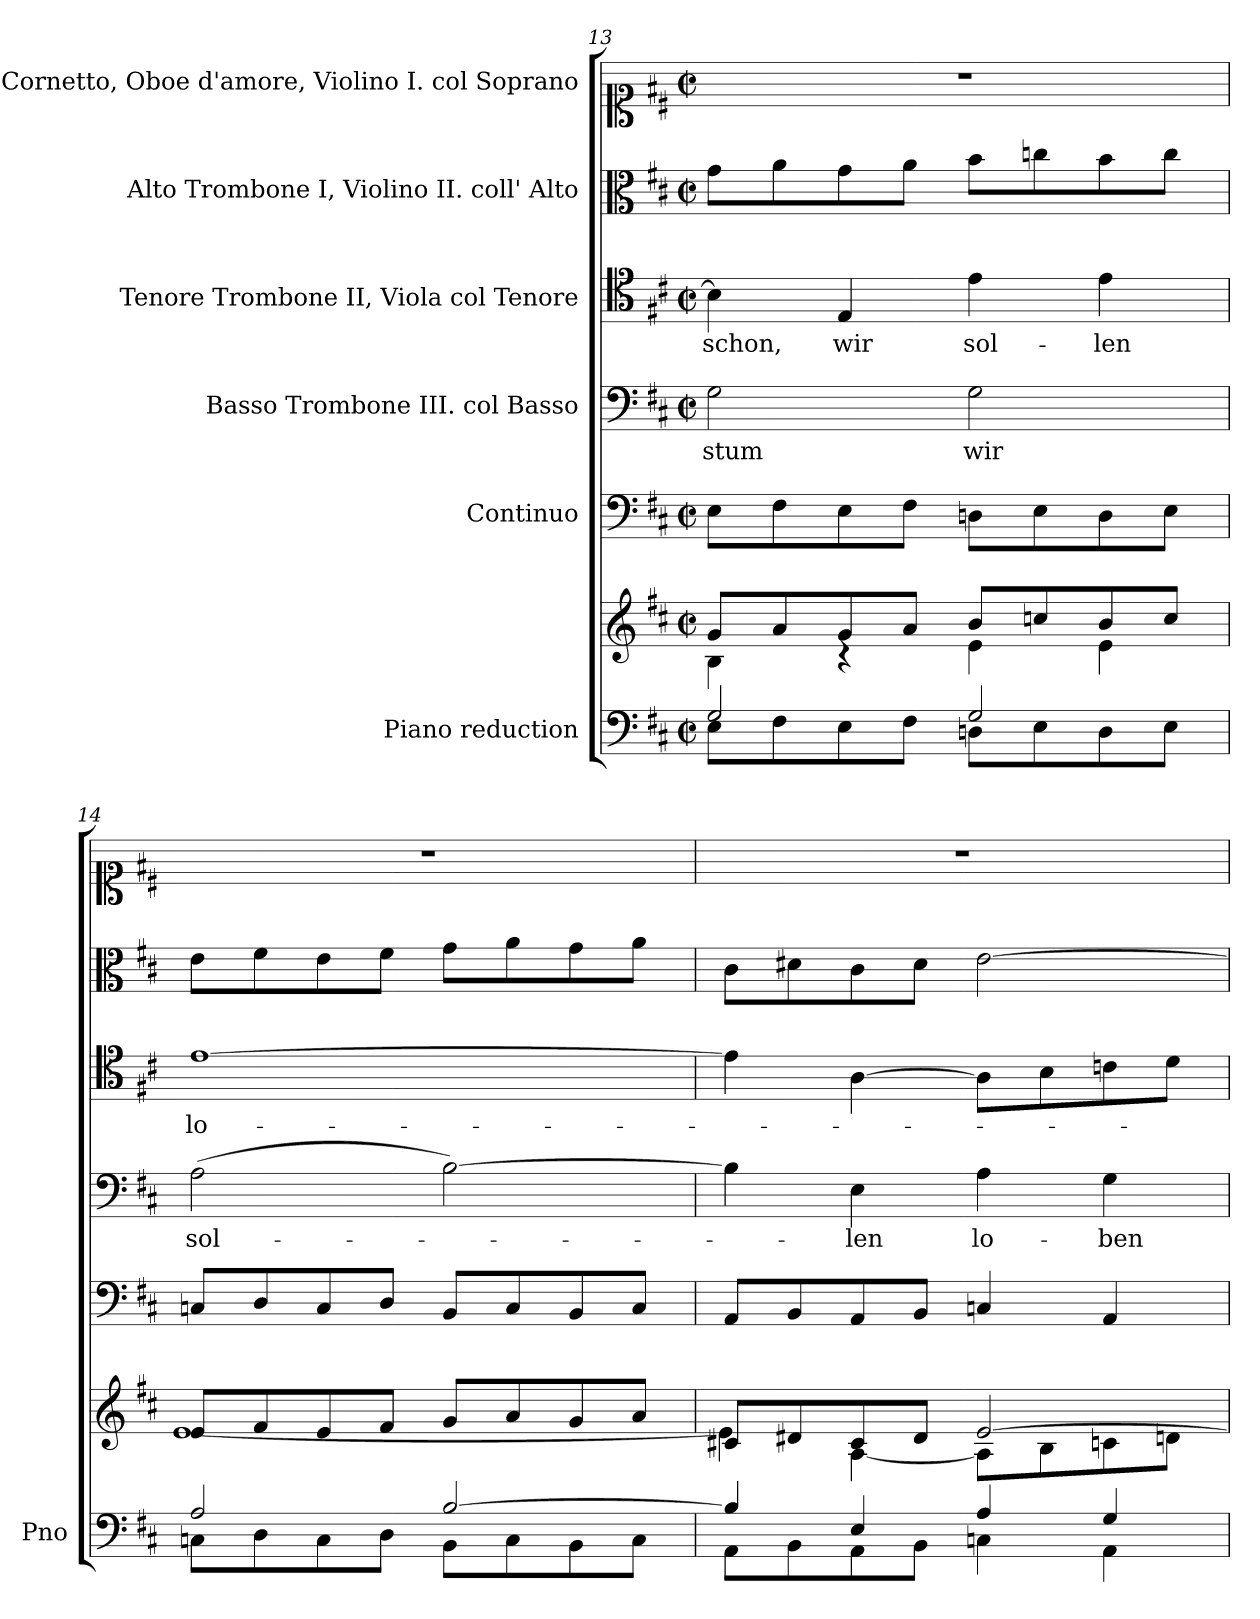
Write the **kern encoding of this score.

**kern	**kern	**kern	**kern	**text	**kern	**text	**kern	**kern
*part6	*part6	*part5	*part4	*part4	*part3	*part3	*part2	*part1
*staff7	*staff6	*staff5	*staff4	*staff4	*staff3	*staff3	*staff2	*staff1
*I"Piano reduction	*	*I"Continuo	*I"Basso  Trombone III. col Basso	*	*I"Tenore Trombone II, Viola col Tenore	*	*I"Alto Trombone I, Violino II.  coll' Alto	*I"Soprano Cornetto, Oboe d'amore, Violino I. col Soprano
*I'Pno	*	*	*	*	*	*	*	*
*clefF4	*clefG2	*clefF4	*clefF4	*	*clefC4	*	*clefC3	*clefC1
*k[f#c#]	*k[f#c#]	*k[f#c#]	*k[f#c#]	*	*k[f#c#]	*	*k[f#c#]	*k[f#c#]
*M2/2	*M2/2	*M2/2	*M2/2	*	*M2/2	*	*M2/2	*M2/2
*met(c|)	*met(c|)	*met(c|)	*met(c|)	*	*met(c|)	*	*met(c|)	*met(c|)
=13	=13	=13	=13	=13	=13	=13	=13	=13
*^	*^	*	*	*	*	*	*	*
!	!	!	!	!	!	!LO:LY:b	!	!LO:LY:b	!	!
2G/	8E\L	8g/L	4B\	8E\L	2G\	-stum	4B\]	schon,	8g\L	1r
.	8F#\	8a/	.	8F#\	.	.	.	.	8a\	.
!	!	!	!	!	!	!	!	!LO:LY:b	!	!
.	8E\	8g/	4rc	8E\	.	.	4E/	wir	8g\	.
.	8F#\J	8a/J	.	8F#\J	.	.	.	.	8a\J	.
!	!	!	!	!	!	!LO:LY:b	!	!LO:LY:b	!	!
2G/	8Dn\L	8b/L	4e\	8Dn\L	2G\	wir	4e\	sol-	8b\L	.
.	8E\	8ccn/	.	8E\	.	.	.	.	8ccn\	.
!	!	!	!	!	!	!	!	!LO:LY:b	!	!
.	8D\	8b/	4e\	8D\	.	.	4e\	-len	8b\	.
.	8E\J	8cc/J	.	8E\J	.	.	.	.	8cc\J	.
=14	=14	=14	=14	=14	=14	=14	=14	=14	=14	=14
!	!	!	!	!	!	!LO:LY:b	!	!LO:LY:b	!	!
2A/	8Cn\L	8e/L	[1e	8Cn/L	(>2A\	sol-	[1e	lo-	8e\L	1r
.	8D\	8f#/	.	8D/	.	.	.	.	8f#\	.
.	8C\	8e/	.	8C/	.	.	.	.	8e\	.
.	8D\J	8f#/J	.	8D/J	.	.	.	.	8f#\J	.
[2B/	8BB\L	8g/L	.	8BB/L	[2B\)	.	.	.	8g\L	.
.	8C\	8a/	.	8C/	.	.	.	.	8a\	.
.	8BB\	8g/	.	8BB/	.	.	.	.	8g\	.
.	8C\J	8a/J	.	8C/J	.	.	.	.	8a\J	.
=15	=15	=15	=15	=15	=15	=15	=15	=15	=15	=15
4B/]	8AA\L	8c#X/L	4e\]	8AA/L	4B\]	.	4e\]	.	8c#\L	1r
.	8BB\	8d#X/	.	8BB/	.	.	.	.	8d#X\	.
!	!	!	!	!	!	!LO:LY:b	!	!	!	!
4E/	8AA\	8c#/	[4A\	8AA/	4E\	-len	[4A\	.	8c#\	.
.	8BB\J	8d#/J	.	8BB/J	.	.	.	.	8d#\J	.
!	!	!	!	!	!	!LO:LY:b	!	!	!	!
4A/	4Cn\	[2e/	8A\L]	4Cn/	4A\	lo-	8A\L]	.	[2e\	.
.	.	.	8B\	.	.	.	8B\	.	.	.
!	!	!	!	!	!	!LO:LY:b	!	!	!	!
4G/	4AA\	.	8cn\	4AA/	4G\	-ben	8cn\	.	.	.
.	.	.	8dn\J	.	.	.	8d\J	.	.	.
*v	*v	*	*	*	*	*	*	*	*	*
*	*v	*v	*	*	*	*	*	*	*
=	=	=	=	=	=	=	=	=
*-	*-	*-	*-	*-	*-	*-	*-	*-
